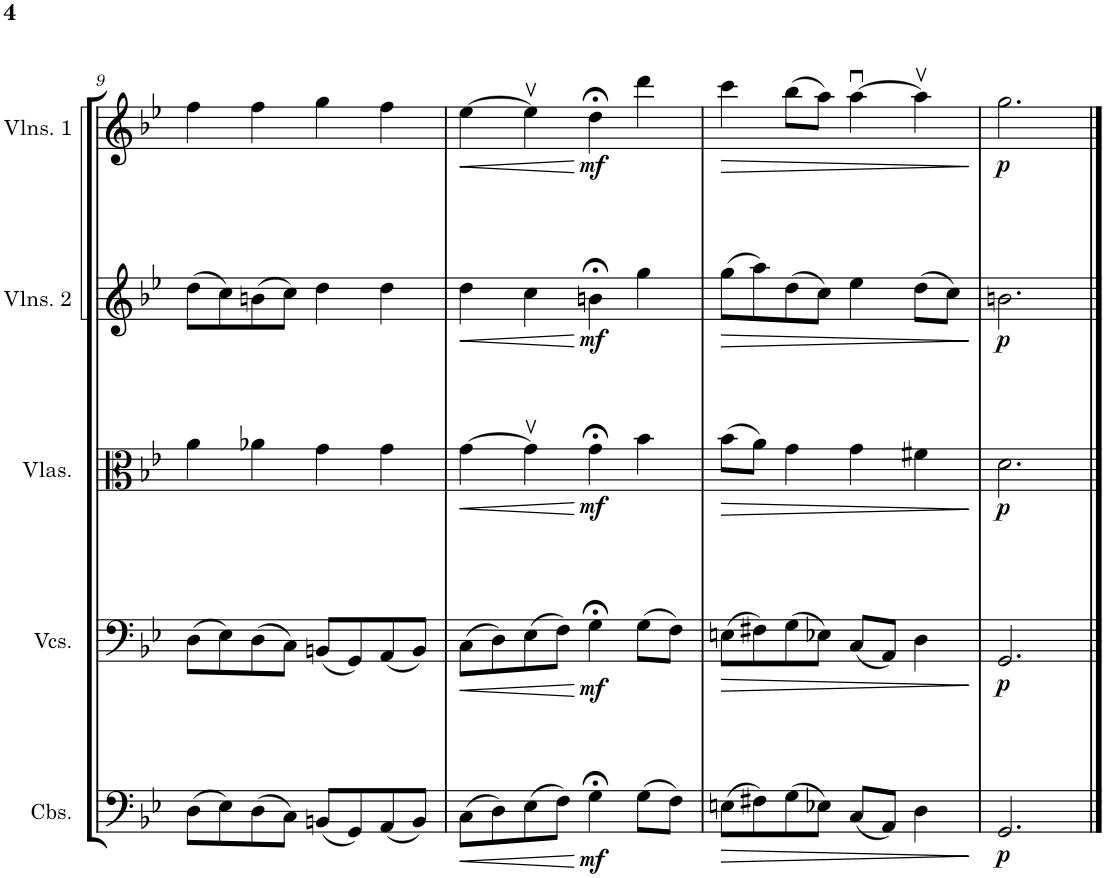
**kern	**dynam	**kern	**dynam	**kern	**dynam	**kern	**dynam	**kern	**dynam
*part5	*part5	*part4	*part4	*part3	*part3	*part2	*part2	*part1	*part1
*staff5	*staff5	*staff4	*staff4	*staff3	*staff3	*staff2	*staff2	*staff1	*staff1
*I"Contrabasses	*	*I"Violoncellos	*	*I"Violas	*	*I"Violins 2	*	*I"Violins 1	*
*I'Cbs.	*	*I'Vcs.	*	*I'Vlas.	*	*I'Vlns. 2	*	*I'Vlns. 1	*
!!LO:PB:g=z
*clefF4	*	*clefF4	*	*clefC3	*	*clefG2	*	*clefG2	*
*Trd7c12	*	*	*	*	*	*	*	*	*
*k[b-e-]	*	*k[b-e-]	*	*k[b-e-]	*	*k[b-e-]	*	*k[b-e-]	*
*M4/4	*	*M4/4	*	*M4/4	*	*M4/4	*	*M4/4	*
=9	=9	=9	=9	=9	=9	=9	=9	=9	=9
(8D\L	.	(8D\L	.	4a\	.	(8dd\L	.	4ff\	.
8E-\)	.	8E-\)	.	.	.	8cc\)	.	.	.
(8D\	.	(8D\	.	4a-X\	.	(8bn\	.	4ff\	.
8C\J)	.	8C\J)	.	.	.	8cc\J)	.	.	.
(8BBn/L	.	(8BBn/L	.	4g\	.	4dd\	.	4gg\	.
8GG/)	.	8GG/)	.	.	.	.	.	.	.
(8AA/	.	(8AA/	.	4g\	.	4dd\	.	4ff\	.
8BB/J)	.	8BB/J)	.	.	.	.	.	.	.
=10	=10	=10	=10	=10	=10	=10	=10	=10	=10
!	!LO:HP:b	!	!LO:HP:b	!	!LO:HP:b	!	!LO:HP:b	!	!LO:HP:b
(8C\L	<	(8C\L	<	[4g\	<	4dd\	<	[4ee-\	<
8D\)	.	8D\)	.	.	.	.	.	.	.
(8E-\	.	(8E-\	.	4gv\]	.	4cc\	.	4ee-v\]	.
8F\J)	.	8F\J)	.	.	.	.	.	.	.
!	!LO:DY:n=1:b	!	!LO:DY:n=1:b	!	!LO:DY:n=1:b	!	!LO:DY:n=1:b	!	!LO:DY:n=1:b
4G;<\	[ mf	4G;<\	[ mf	4g;<\	[ mf	4bn;<\	[ mf	4dd;<\	[ mf
(8G\L	.	(8G\L	.	4b-\	.	4gg\	.	4ddd\	.
8F\J)	.	8F\J)	.	.	.	.	.	.	.
=11	=11	=11	=11	=11	=11	=11	=11	=11	=11
!	!LO:HP:b	!	!LO:HP:b	!	!LO:HP:b	!	!LO:HP:b	!	!LO:HP:b
(8En\L	>	(8En\L	>	(8b-\L	>	(8gg\L	>	4ccc\	>
8F#X\)	.	8F#X\)	.	8a\J)	.	8aa\)	.	.	.
(8G\	.	(8G\	.	4g\	.	(8dd\	.	(8bb-\L	.
8E-X\J)	.	8E-X\J)	.	.	.	8cc\J)	.	8aa\J)	.
(8C/L	.	(8C/L	.	4g\	.	4ee-\	.	[4aau\	.
8AA/J)	.	8AA/J)	.	.	.	.	.	.	.
4D\	.	4D\	.	4f#X\	.	(8dd\L	.	4aav\]	.
.	.	.	.	.	.	8cc\J)	.	.	.
.	]	.	]	.	]	.	]	.	]
=12	=12	=12	=12	=12	=12	=12	=12	=12	=12
!	!LO:DY:b	!	!LO:DY:b	!	!LO:DY:b	!	!LO:DY:b	!	!LO:DY:b
2.GG/	p	2.GG/	p	2.d\	p	2.bn\	p	2.gg\	p
==	==	==	==	==	==	==	==	==	==
*-	*-	*-	*-	*-	*-	*-	*-	*-	*-
